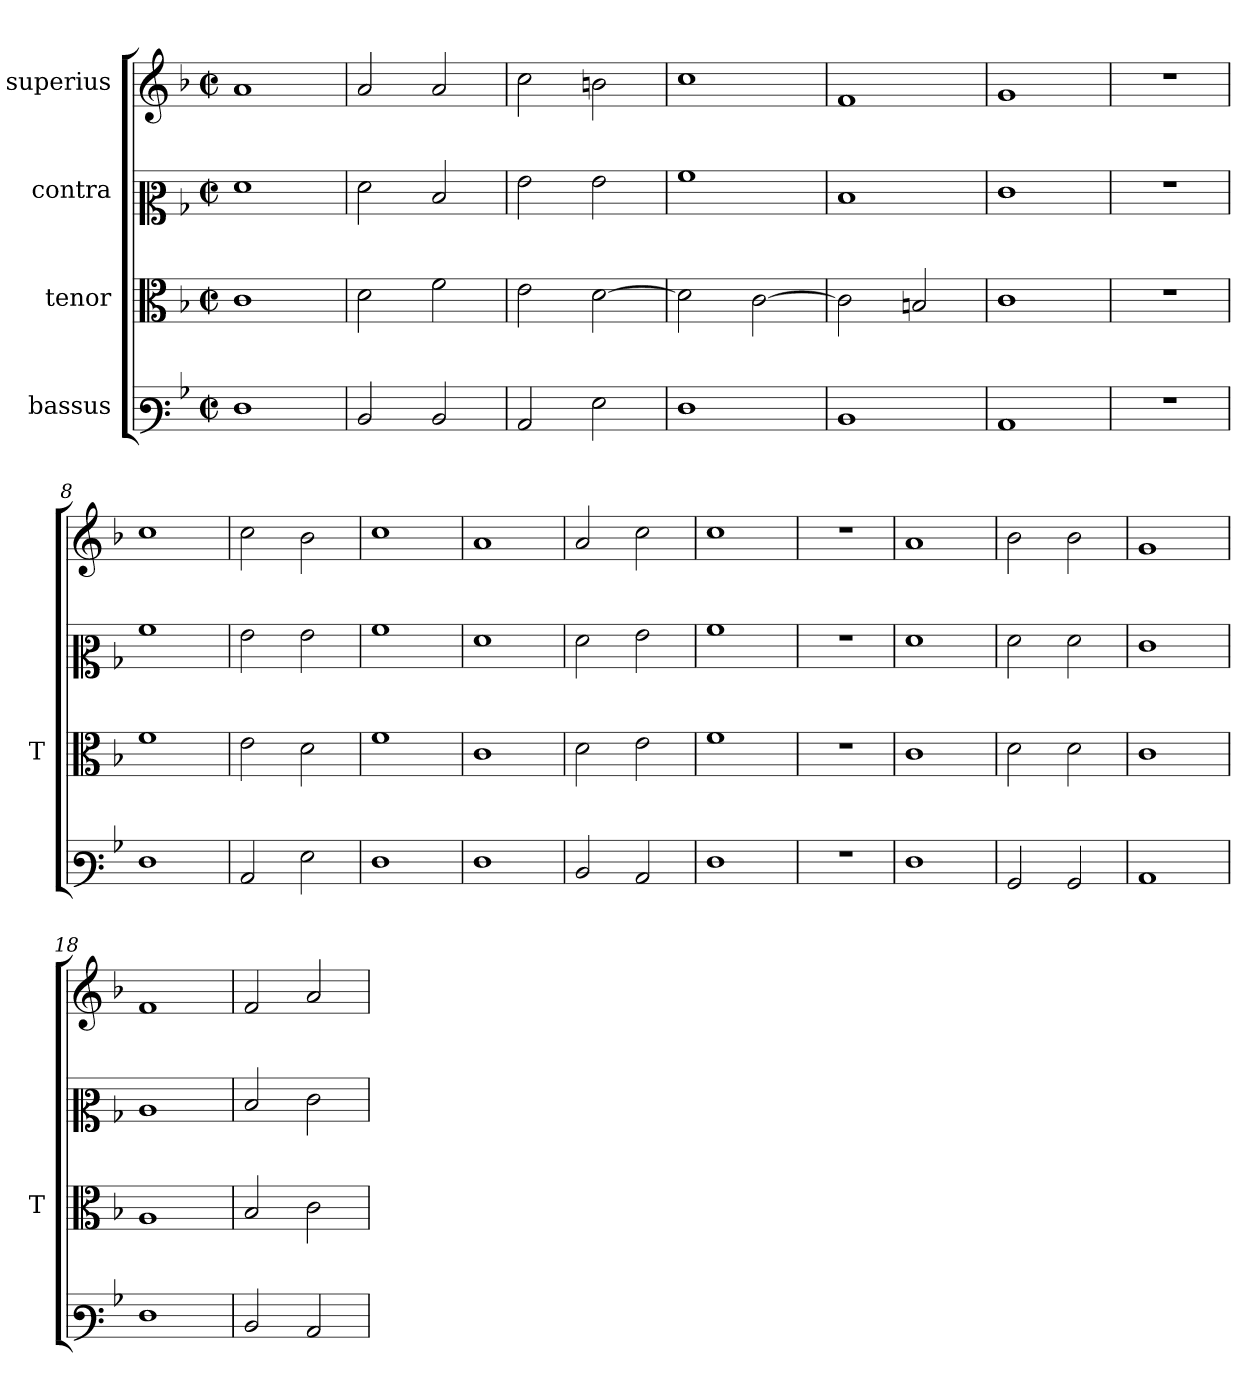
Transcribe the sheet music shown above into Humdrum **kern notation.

**kern	**kern	**kern	**kern
*part4	*part3	*part2	*part1
*staff4	*staff3	*staff2	*staff1
*I"bassus	*I"tenor	*I"contra	*I"superius
*	*I'T	*	*
*clefF3	*clefC3	*clefC2	*clefG2
*k[b-]	*k[b-]	*k[b-]	*k[b-]
*M2/2	*M2/2	*M2/2	*M2/2
*met(c|)	*met(c|)	*met(c|)	*met(c|)
=1	=1	=1	=1
1F	1c	1f	1a
=2	=2	=2	=2
2D	2d	2f	2a
2D	2f	2d	2a
=3	=3	=3	=3
2C	2e	2g	2cc
2G	[2d	2g	2bn
=4	=4	=4	=4
1F	2d]	1a	1cc
.	[2c	.	.
=5	=5	=5	=5
1D	2c]	1d	1f
.	2Bn	.	.
=6	=6	=6	=6
1C	1c	1e	1g
=7	=7	=7	=7
1r	1r	1r	1r
=8	=8	=8	=8
1F	1f	1a	1cc
=9	=9	=9	=9
2C	2e	2g	2cc
2G	2d	2g	2b-
=10	=10	=10	=10
1F	1f	1a	1cc
=11	=11	=11	=11
1F	1c	1f	1a
=12	=12	=12	=12
2D	2d	2f	2a
2C	2e	2g	2cc
=13	=13	=13	=13
1F	1f	1a	1cc
=14	=14	=14	=14
1r	1r	1r	1r
=15	=15	=15	=15
1F	1c	1f	1a
=16	=16	=16	=16
2BB-	2d	2f	2b-
2BB-	2d	2f	2b-
=17	=17	=17	=17
1C	1c	1e	1g
=18	=18	=18	=18
1F	1A	1c	1f
=19	=19	=19	=19
2D	2B-	2d	2f
2C	2c	2e	2a
=	=	=	=
*-	*-	*-	*-
